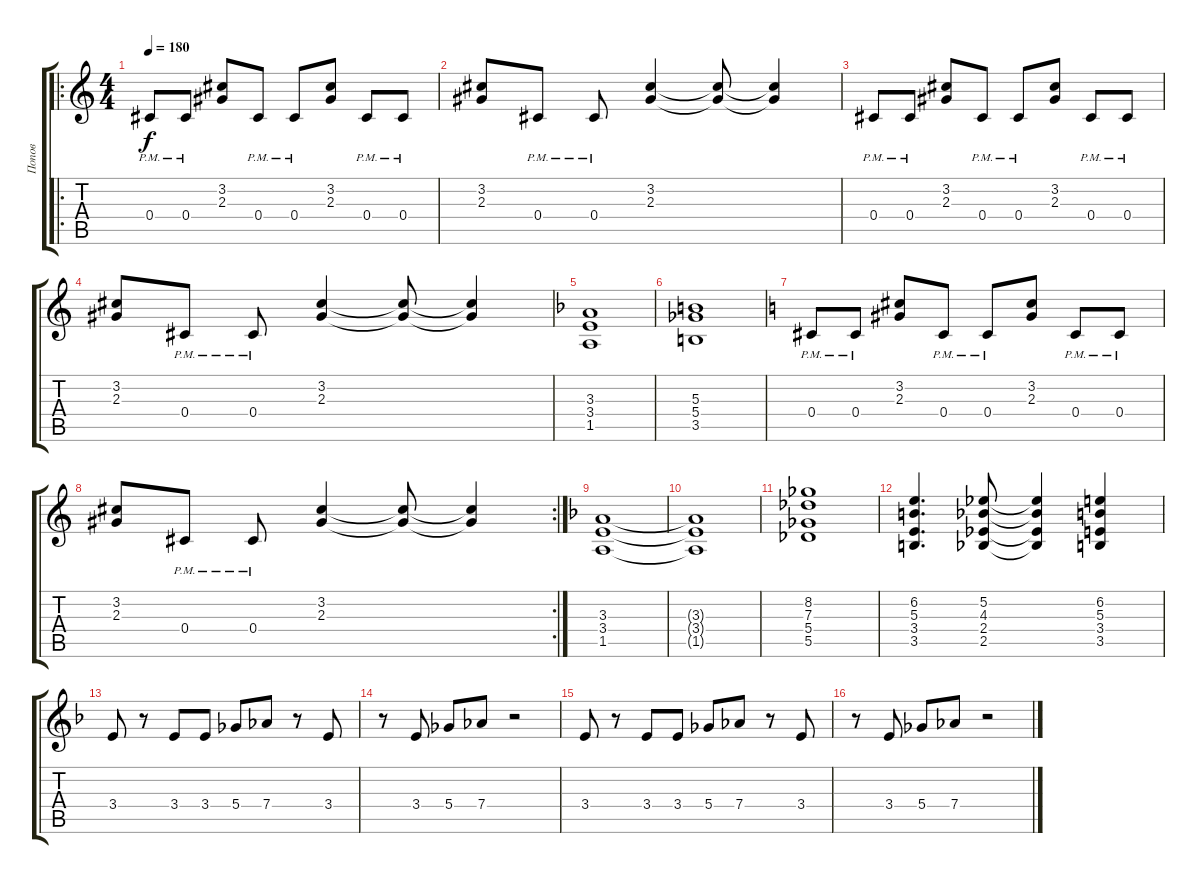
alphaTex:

\track ("Попов" "Попов") {instrument distortionguitar}
\staff {score tabs}
\tuning (Eb4 Bb3 Gb3 Db3 Ab2 Eb2) {hide}
\ro
\ts (4 4)
\tempo 180
\clef g2
\ks c
0.4{pm}.8{dy f} 0.4{pm}.8 (3.2 2.3).8 0.4{pm}.8 0.4{pm}.8 (3.2 2.3).8 0.4{pm}.8 0.4{pm}.8 |
(3.2 2.3).8 0.4{pm}.8 0.4{pm}.8 (3.2 2.3).4 (3.2{t} 2.3{t}).8 (3.2{t} 2.3{t}).4 |
0.4{pm}.8 0.4{pm}.8 (3.2 2.3).8 0.4{pm}.8 0.4{pm}.8 (3.2 2.3).8 0.4{pm}.8 0.4{pm}.8 |
(3.2 2.3).8 0.4{pm}.8 0.4{pm}.8 (3.2 2.3).4 (3.2{t} 2.3{t}).8 (3.2{t} 2.3{t}).4 |
\ks f
(3.3 3.4 1.5).1 |
(5.3 5.4 3.5).1 |
\ks c
0.4{pm}.8 0.4{pm}.8 (3.2 2.3).8 0.4{pm}.8 0.4{pm}.8 (3.2 2.3).8 0.4{pm}.8 0.4{pm}.8 |
\rc 2
(3.2 2.3).8 0.4{pm}.8 0.4{pm}.8 (3.2 2.3).4 (3.2{t} 2.3{t}).8 (3.2{t} 2.3{t}).4 |
\ks f
(3.3 3.4 1.5).1 |
(3.3{t} 3.4{t} 1.5{t}).1 |
(8.2 7.3 5.4 5.5).1 |
(6.2 5.3 3.4 3.5).4{d} (5.2 4.3 2.4 2.5).8 (5.2{t} 4.3{t} 2.4{t} 2.5{t}).4 (6.2 5.3 3.4 3.5).4 |
3.4.8 r.8 3.4.8 3.4.8 5.4.8 7.4.8 r.8 3.4.8 |
r.8 3.4.8 5.4.8 7.4.8 r.2 |
3.4.8 r.8 3.4.8 3.4.8 5.4.8 7.4.8 r.8 3.4.8 |
r.8 3.4.8 5.4.8 7.4.8 r.2
